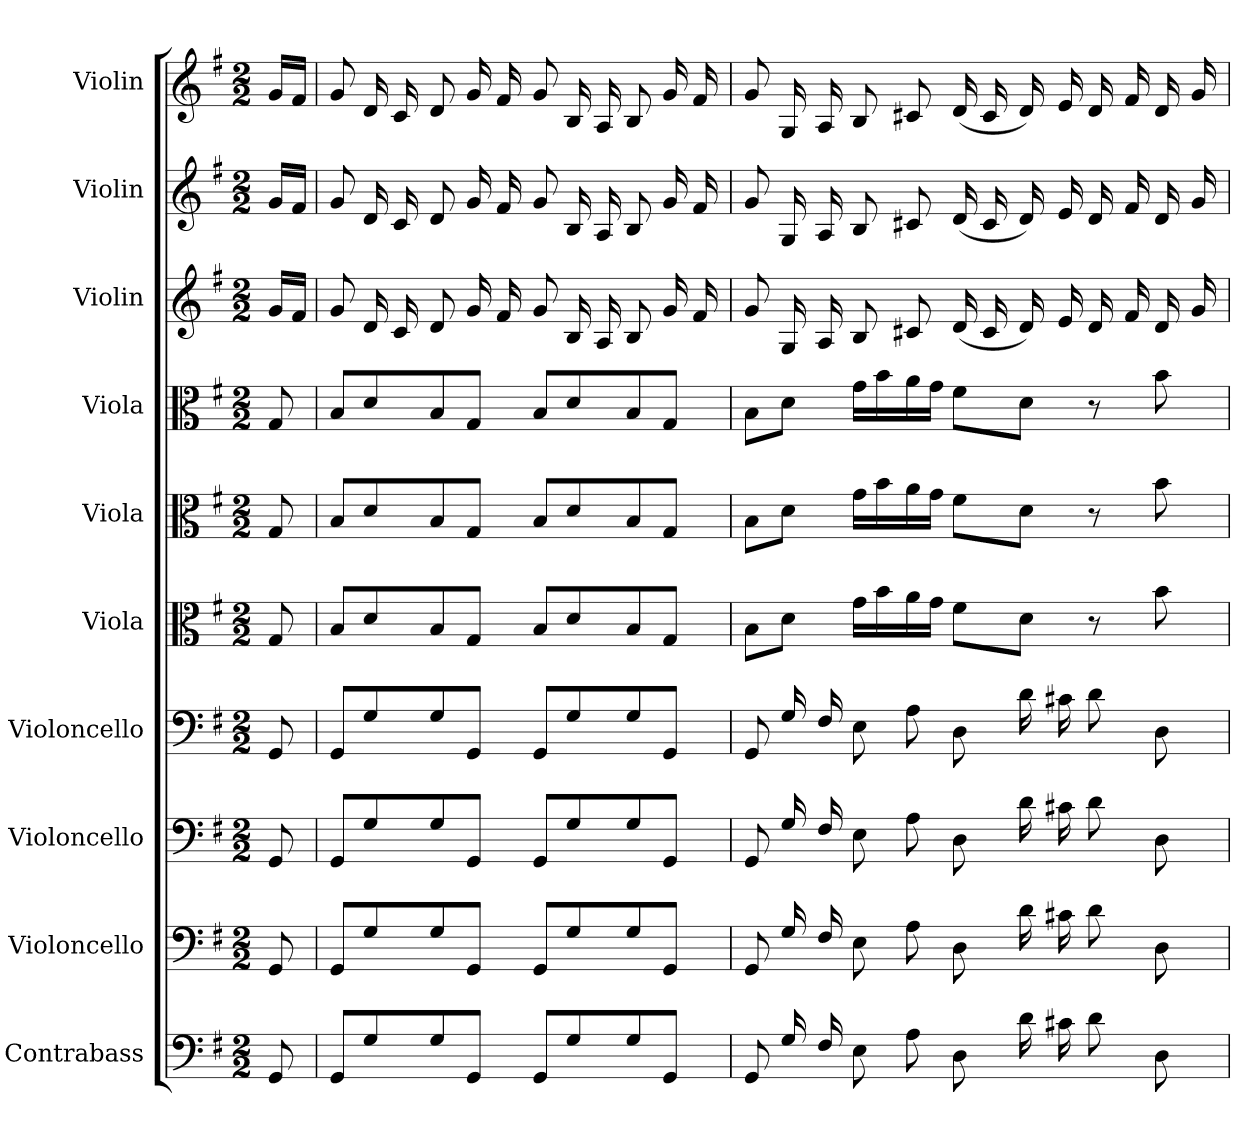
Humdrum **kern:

**kern	**kern	**kern	**kern	**kern	**kern	**kern	**kern	**kern	**kern
*part10	*part9	*part8	*part7	*part6	*part5	*part4	*part3	*part2	*part1
*staff10	*staff9	*staff8	*staff7	*staff6	*staff5	*staff4	*staff3	*staff2	*staff1
*I"Contrabass	*I"Violoncello	*I"Violoncello	*I"Violoncello	*I"Viola	*I"Viola	*I"Viola	*I"Violin	*I"Violin	*I"Violin
*	*I'Vc	*I'Vc	*I'Vc	*I'Vla	*I'Vla	*I'Vla	*I'Vln	*I'Vln	*I'Vln
*clefF4	*clefF4	*clefF4	*clefF4	*clefC3	*clefC3	*clefC3	*clefG2	*clefG2	*clefG2
*k[f#]	*k[f#]	*k[f#]	*k[f#]	*k[f#]	*k[f#]	*k[f#]	*k[f#]	*k[f#]	*k[f#]
*G:	*G:	*G:	*G:	*G:	*G:	*G:	*G:	*G:	*G:
*M2/2	*M2/2	*M2/2	*M2/2	*M2/2	*M2/2	*M2/2	*M2/2	*M2/2	*M2/2
=	=	=	=	=	=	=	=	=	=
8GG/	8GG/	8GG/	8GG/	8G/	8G/	8G/	16g/LL	16g/LL	16g/LL
.	.	.	.	.	.	.	16f#/JJ	16f#/JJ	16f#/JJ
=1	=1	=1	=1	=1	=1	=1	=1	=1	=1
8GG/L	8GG/L	8GG/L	8GG/L	8B/L	8B/L	8B/L	8g/	8g/	8g/
8G/	8G/	8G/	8G/	8d/	8d/	8d/	16d/	16d/	16d/
.	.	.	.	.	.	.	16c/	16c/	16c/
8G/	8G/	8G/	8G/	8B/	8B/	8B/	8d/	8d/	8d/
8GG/J	8GG/J	8GG/J	8GG/J	8G/J	8G/J	8G/J	16g/	16g/	16g/
.	.	.	.	.	.	.	16f#/	16f#/	16f#/
8GG/L	8GG/L	8GG/L	8GG/L	8B/L	8B/L	8B/L	8g/	8g/	8g/
8G/	8G/	8G/	8G/	8d/	8d/	8d/	16B/	16B/	16B/
.	.	.	.	.	.	.	16A/	16A/	16A/
8G/	8G/	8G/	8G/	8B/	8B/	8B/	8B/	8B/	8B/
8GG/J	8GG/J	8GG/J	8GG/J	8G/J	8G/J	8G/J	16g/	16g/	16g/
.	.	.	.	.	.	.	16f#/	16f#/	16f#/
=2	=2	=2	=2	=2	=2	=2	=2	=2	=2
8GG/	8GG/	8GG/	8GG/	8B\L	8B\L	8B\L	8g/	8g/	8g/
16G/	16G/	16G/	16G/	8d\J	8d\J	8d\J	16G/	16G/	16G/
16F#/	16F#/	16F#/	16F#/	.	.	.	16A/	16A/	16A/
8E\	8E\	8E\	8E\	16g\LL	16g\LL	16g\LL	8B/	8B/	8B/
.	.	.	.	16b\	16b\	16b\	.	.	.
8A\	8A\	8A\	8A\	16a\	16a\	16a\	8c#X/	8c#X/	8c#X/
.	.	.	.	16g\JJ	16g\JJ	16g\JJ	.	.	.
8D\	8D\	8D\	8D\	8f#\L	8f#\L	8f#\L	(16d/	(16d/	(16d/
.	.	.	.	.	.	.	16c#/	16c#/	16c#/
16d\	16d\	16d\	16d\	8d\J	8d\J	8d\J	16d/)	16d/)	16d/)
16c#X\	16c#X\	16c#X\	16c#X\	.	.	.	16e/	16e/	16e/
8d\	8d\	8d\	8d\	8r	8r	8r	16d/	16d/	16d/
.	.	.	.	.	.	.	16f#/	16f#/	16f#/
8D\	8D\	8D\	8D\	8b\	8b\	8b\	16d/	16d/	16d/
.	.	.	.	.	.	.	16g/	16g/	16g/
=	=	=	=	=	=	=	=	=	=
*-	*-	*-	*-	*-	*-	*-	*-	*-	*-
